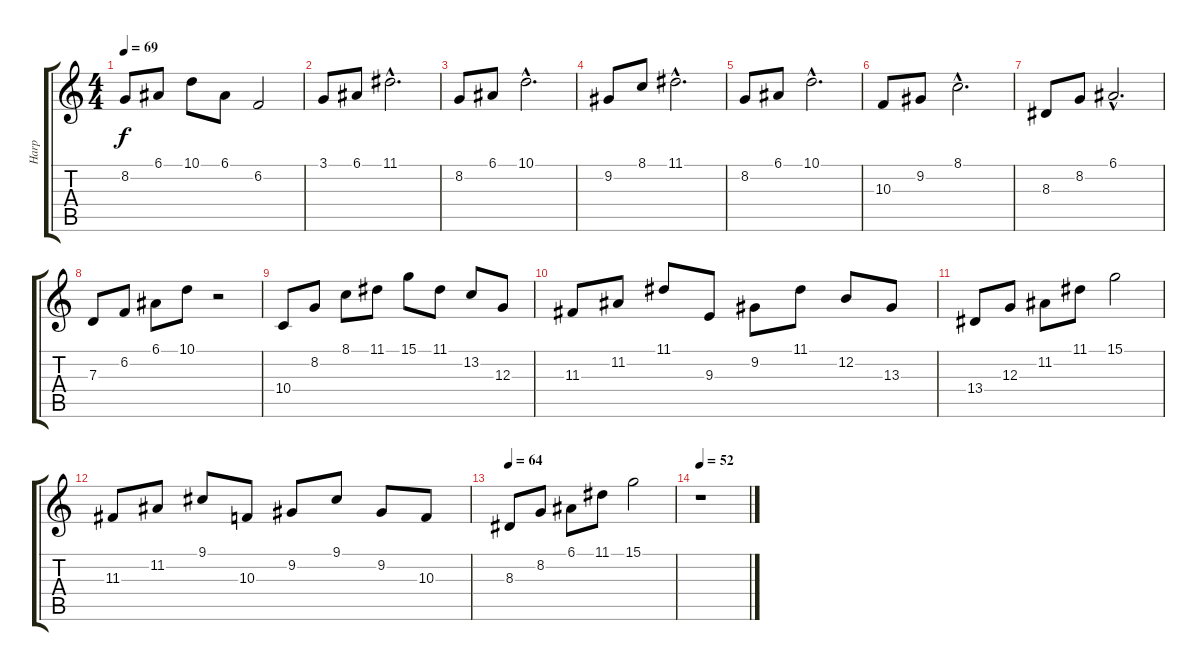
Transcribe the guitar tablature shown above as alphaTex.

\track ("Harp" "Harp") {instrument orchestralharp}
\staff {score tabs}
\tuning (E4 B3 G3 D3 A2 E2) {hide}
\ts (4 4)
\tempo 69
\clef g2
\ks c
8.2.8{dy f} 6.1.8 10.1.8 6.1.8 6.2.2 |
3.1.8 6.1.8 11.1{hac}.2{d} |
8.2.8 6.1.8 10.1{hac}.2{d} |
9.2.8 8.1.8 11.1{hac}.2{d} |
8.2.8 6.1.8 10.1{hac}.2{d} |
10.3.8 9.2.8 8.1{hac}.2{d} |
8.3.8 8.2.8 6.1{hac}.2{d} |
7.3.8 6.2.8 6.1.8 10.1.8 r.2 |
10.4.8 8.2.8 8.1.8 11.1.8 15.1.8 11.1.8 13.2.8 12.3.8 |
11.3.8 11.2.8 11.1.8 9.3.8 9.2.8 11.1.8 12.2.8 13.3.8 |
13.4.8 12.3.8 11.2.8 11.1.8 15.1.2 |
11.3.8 11.2.8 9.1.8 10.3.8 9.2.8 9.1.8 9.2.8 10.3.8 |
\tempo 64
8.3.8 8.2.8 6.1.8 11.1.8 15.1.2 |
\tempo 52
r.1
